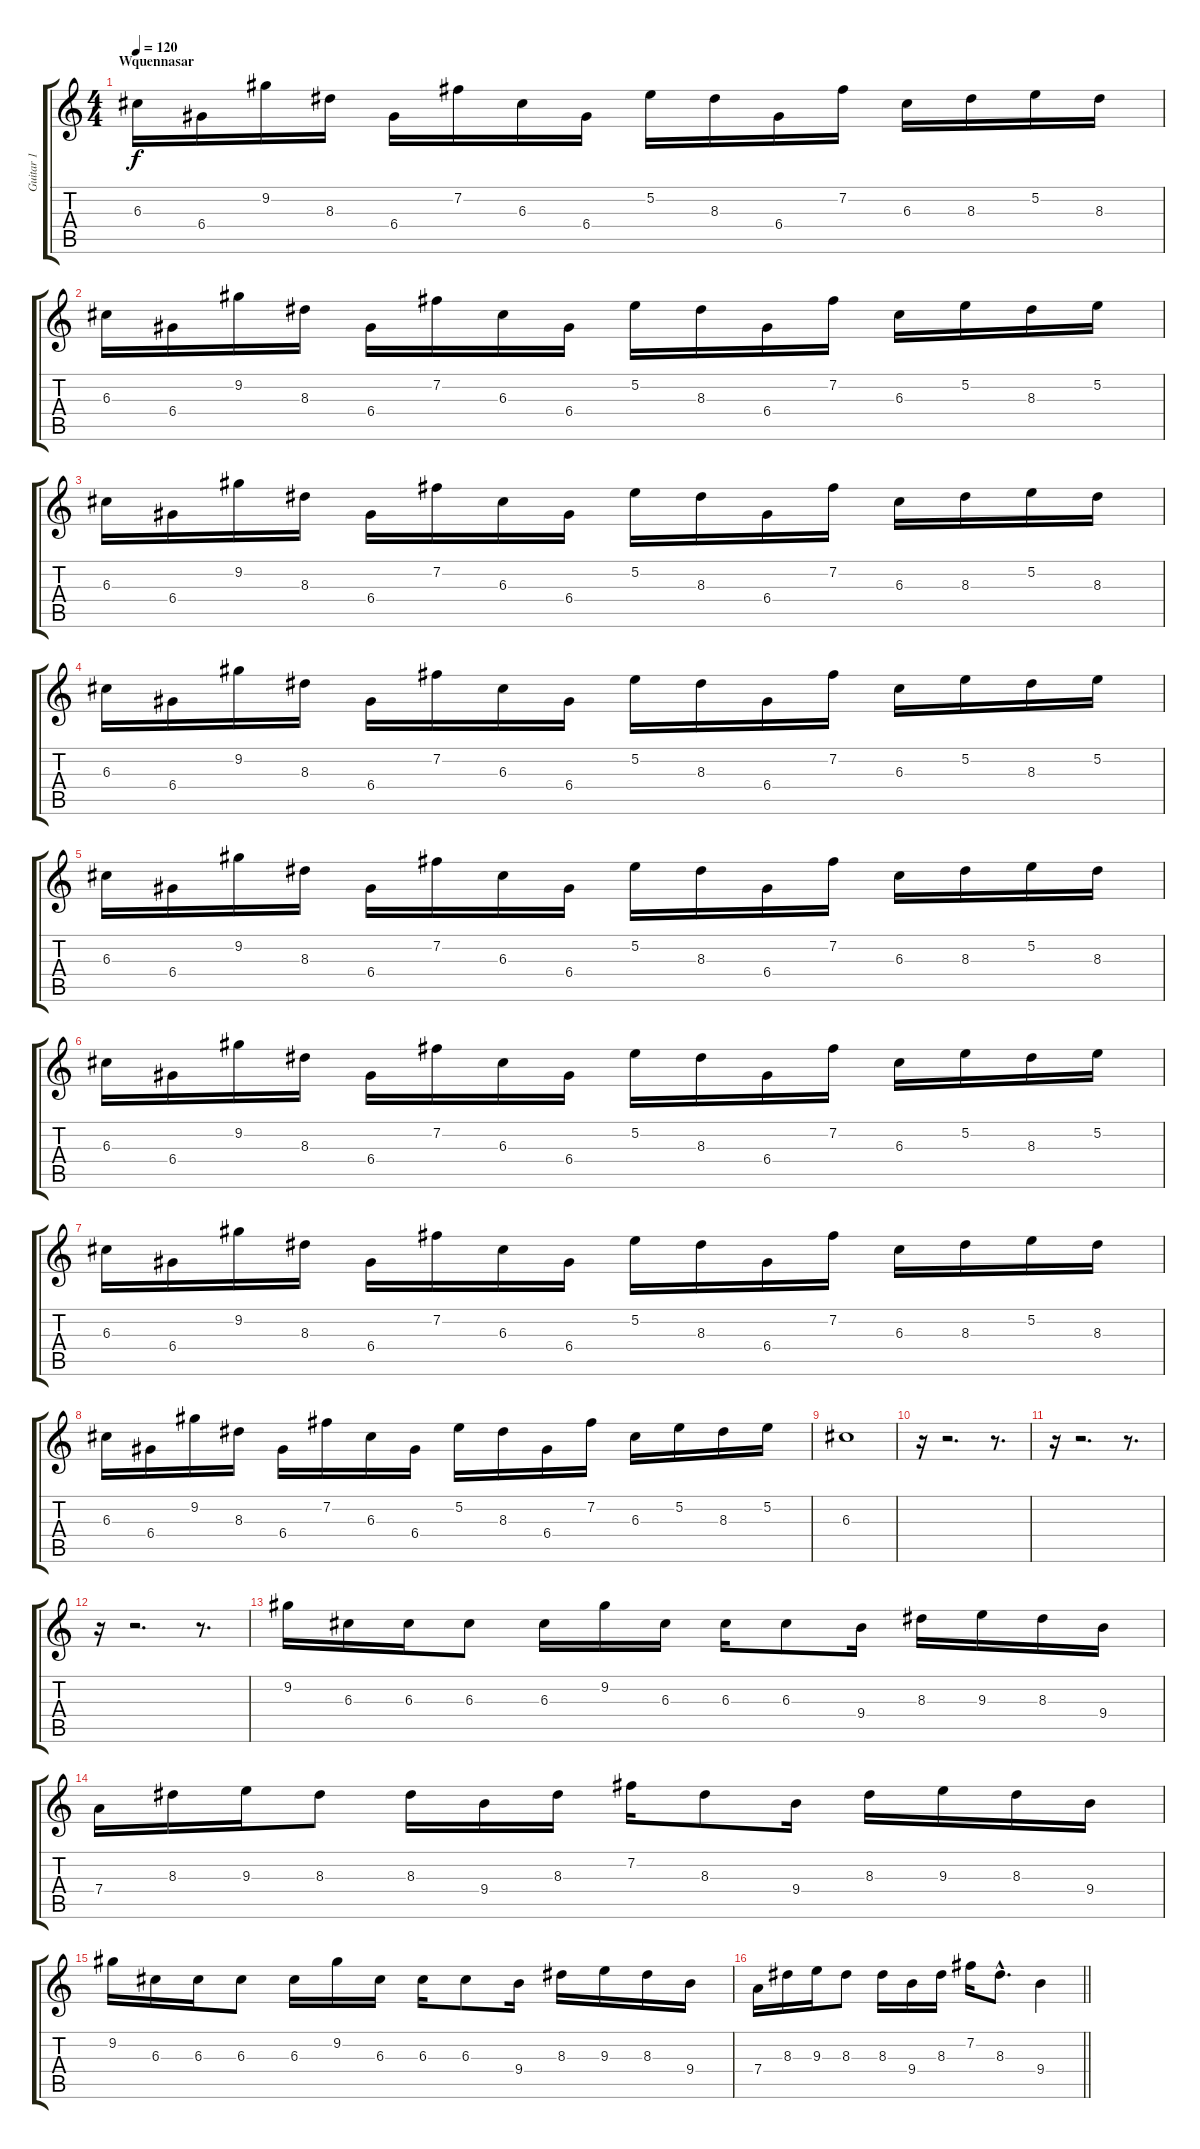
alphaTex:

\track ("Guitar 1" "Guitar 1") {instrument distortionguitar}
\staff {score tabs}
\tuning (E4 B3 G3 D3 A2 E2) {hide}
\ts (4 4)
\section ("" "Wquennasar")
\tempo 120
\clef g2
\ks c
6.3.16{dy f} 6.4.16 9.2.16 8.3.16 6.4.16 7.2.16 6.3.16 6.4.16 5.2.16 8.3.16 6.4.16 7.2.16 6.3.16 8.3.16 5.2.16 8.3.16 |
6.3.16 6.4.16 9.2.16 8.3.16 6.4.16 7.2.16 6.3.16 6.4.16 5.2.16 8.3.16 6.4.16 7.2.16 6.3.16 5.2.16 8.3.16 5.2.16 |
6.3.16 6.4.16 9.2.16 8.3.16 6.4.16 7.2.16 6.3.16 6.4.16 5.2.16 8.3.16 6.4.16 7.2.16 6.3.16 8.3.16 5.2.16 8.3.16 |
6.3.16 6.4.16 9.2.16 8.3.16 6.4.16 7.2.16 6.3.16 6.4.16 5.2.16 8.3.16 6.4.16 7.2.16 6.3.16 5.2.16 8.3.16 5.2.16 |
6.3.16 6.4.16 9.2.16 8.3.16 6.4.16 7.2.16 6.3.16 6.4.16 5.2.16 8.3.16 6.4.16 7.2.16 6.3.16 8.3.16 5.2.16 8.3.16 |
6.3.16 6.4.16 9.2.16 8.3.16 6.4.16 7.2.16 6.3.16 6.4.16 5.2.16 8.3.16 6.4.16 7.2.16 6.3.16 5.2.16 8.3.16 5.2.16 |
6.3.16 6.4.16 9.2.16 8.3.16 6.4.16 7.2.16 6.3.16 6.4.16 5.2.16 8.3.16 6.4.16 7.2.16 6.3.16 8.3.16 5.2.16 8.3.16 |
6.3.16 6.4.16 9.2.16 8.3.16 6.4.16 7.2.16 6.3.16 6.4.16 5.2.16 8.3.16 6.4.16 7.2.16 6.3.16 5.2.16 8.3.16 5.2.16 |
6.3.1 |
r.16 r.2{d} r.8{d} |
r.16 r.2{d} r.8{d} |
r.16 r.2{d} r.8{d} |
9.2.16 6.3.16 6.3.16 6.3.8 6.3.16 9.2.16 6.3.16 6.3.16 6.3.8 9.4.16 8.3.16 9.3.16 8.3.16 9.4.16 |
7.4.16 8.3.16 9.3.16 8.3.8 8.3.16 9.4.16 8.3.16 7.2.16 8.3.8 9.4.16 8.3.16 9.3.16 8.3.16 9.4.16 |
9.2.16 6.3.16 6.3.16 6.3.8 6.3.16 9.2.16 6.3.16 6.3.16 6.3.8 9.4.16 8.3.16 9.3.16 8.3.16 9.4.16 |
\barLineRight lightlight
7.4.16 8.3.16 9.3.16 8.3.8 8.3.16 9.4.16 8.3.16 7.2.16 8.3{hac}.8{d} 9.4.4
